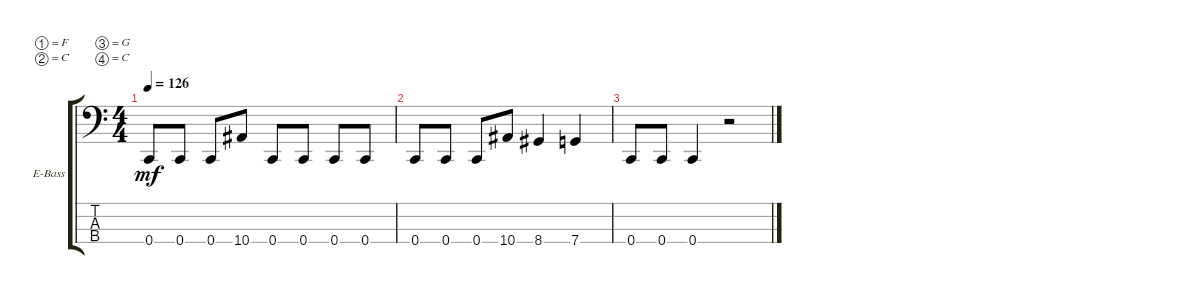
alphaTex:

\defaultSystemsLayout 4
\bracketExtendMode groupsimilarinstruments
\firstSystemTrackNameOrientation horizontal
\otherSystemsTrackNameOrientation horizontal
\track ("Electric Bass" "E-Bass") {instrument electricbassfinger}
\staff {score tabs}
\tuning (F2 C2 G1 C1)
\ts (4 4)
\tempo 126
\clef f4
\ks c
0.4.8{dy mf} 0.4.8 0.4.8 10.4.8 0.4.8 0.4.8 0.4.8 0.4.8 |
0.4.8 0.4.8 0.4.8 10.4.8 8.4.4 7.4.4 |
0.4.8 0.4.8 0.4.4 r.2
